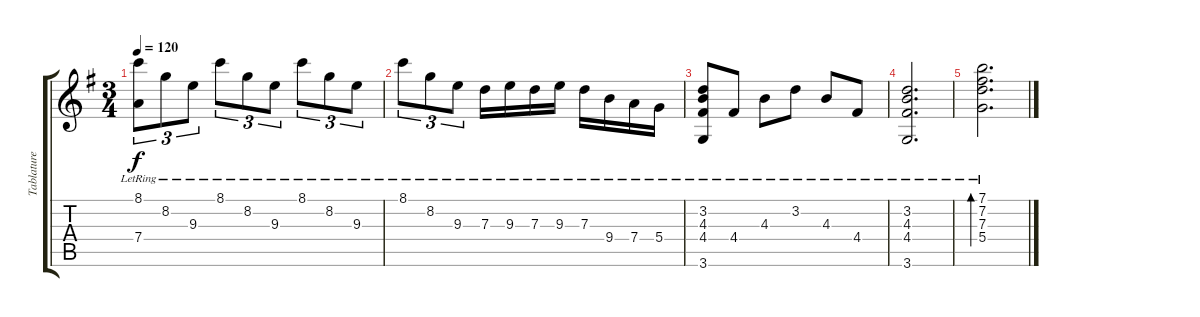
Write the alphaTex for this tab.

\track ("Tablature" "Tablature") {instrument acousticguitarnylon}
\staff {score tabs}
\tuning (E4 B3 G3 D3 A2 E2) {hide}
\ts (3 4)
\tempo 120
\clef g2
\ks g
(8.1{lr} 7.4{lr}).8{tu (3 2) dy f} 8.2{lr}.8{tu (3 2)} 9.3{lr}.8{tu (3 2)} 8.1{lr}.8{tu (3 2)} 8.2{lr}.8{tu (3 2)} 9.3{lr}.8{tu (3 2)} 8.1{lr}.8{tu (3 2)} 8.2{lr}.8{tu (3 2)} 9.3{lr}.8{tu (3 2)} |
8.1{lr}.8{tu (3 2)} 8.2{lr}.8{tu (3 2)} 9.3{lr}.8{tu (3 2)} 7.3{lr}.16 9.3{lr}.16 7.3{lr}.16 9.3{lr}.16 7.3{lr}.16 9.4{lr}.16 7.4{lr}.16 5.4{lr}.16 |
(3.2{lr} 4.3{lr} 4.4{lr} 3.6{lr}).8 4.4{lr}.8 4.3{lr}.8 3.2{lr}.8 4.3{lr}.8 4.4{lr}.8 |
(3.2{lr} 4.3{lr} 4.4{lr} 3.6{lr}).2{d} |
(7.1{lr} 7.2{lr} 7.3{lr} 5.4{lr}).2{d bd 480}
